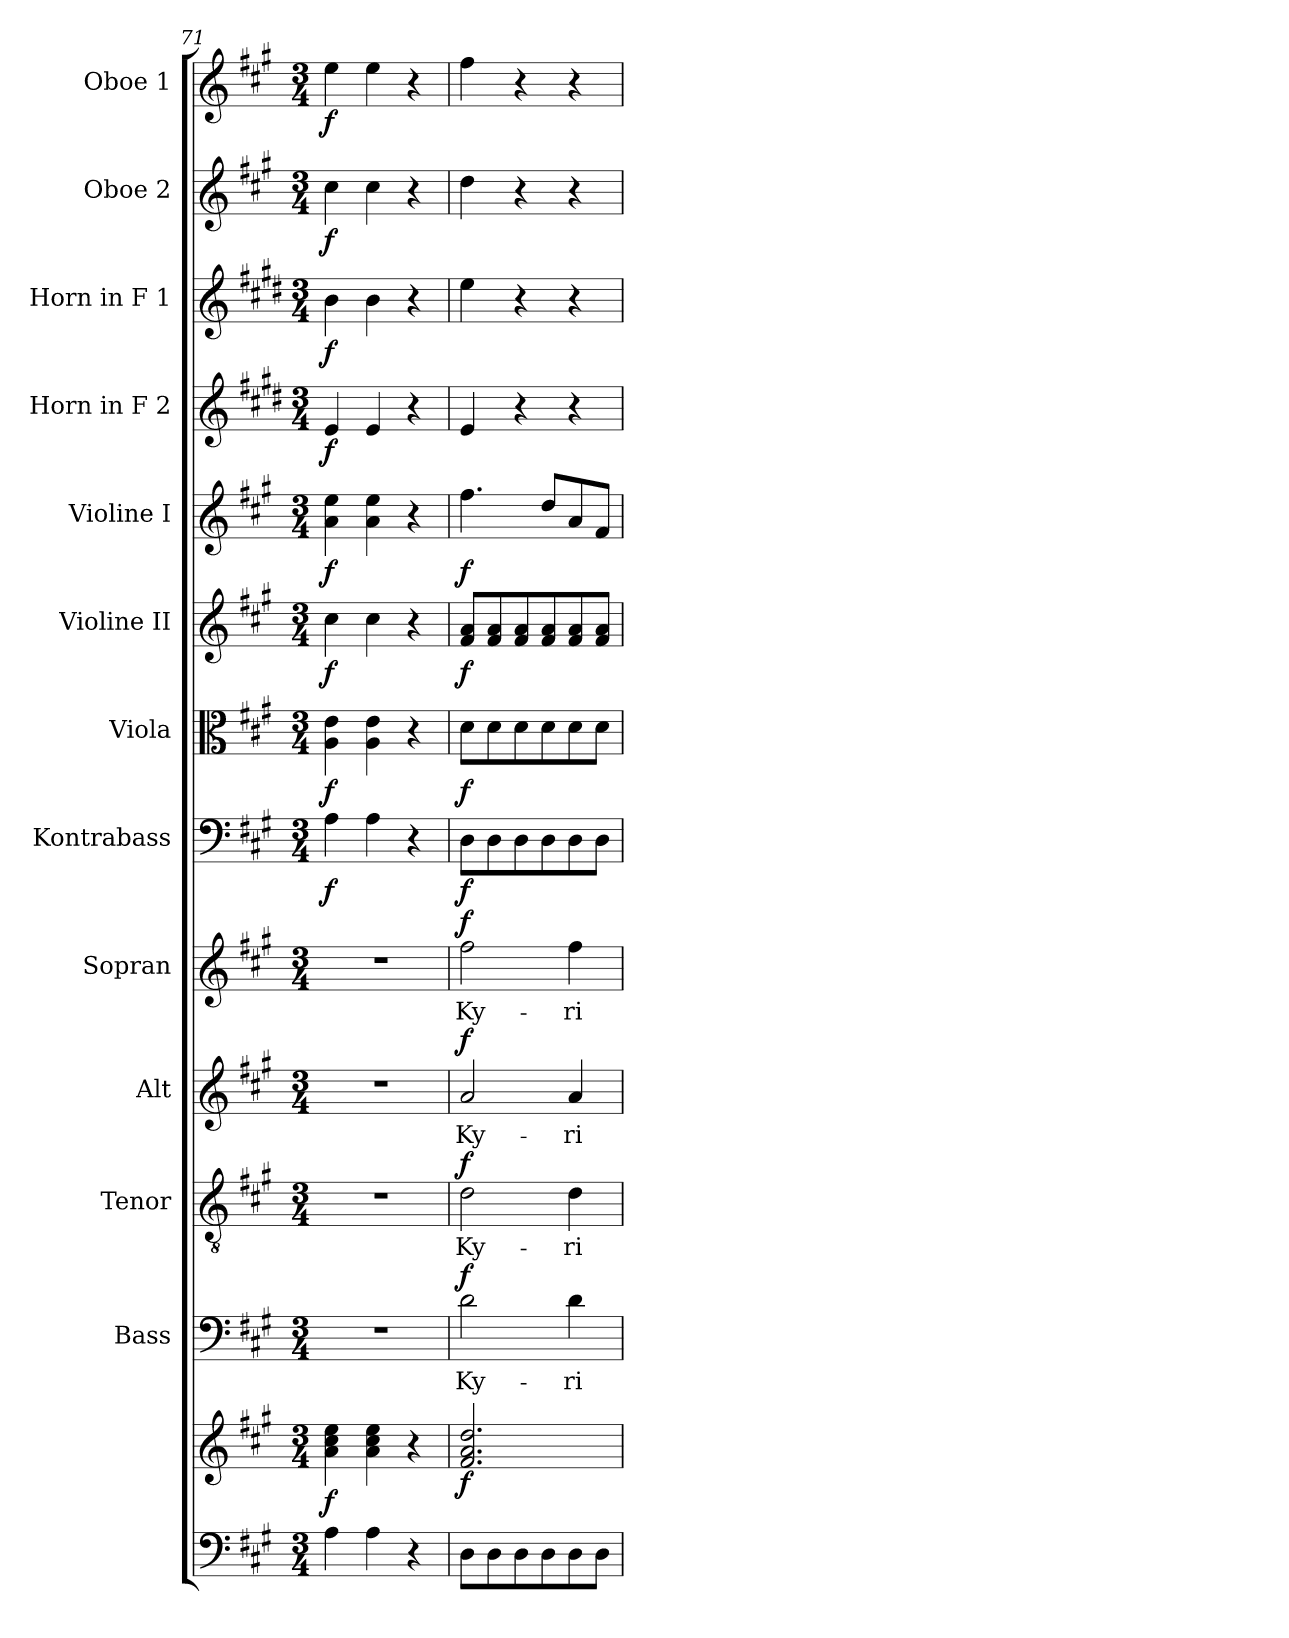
**kern	**kern	**dynam	**kern	**text	**dynam	**kern	**text	**dynam	**kern	**text	**dynam	**kern	**text	**dynam	**kern	**dynam	**kern	**dynam	**kern	**dynam	**kern	**dynam	**kern	**dynam	**kern	**dynam	**kern	**dynam	**kern	**dynam
*part13	*part13	*part13	*part12	*part12	*part12	*part11	*part11	*part11	*part10	*part10	*part10	*part9	*part9	*part9	*part8	*part8	*part7	*part7	*part6	*part6	*part5	*part5	*part4	*part4	*part3	*part3	*part2	*part2	*part1	*part1
*staff14	*staff13	*staff13/14	*staff12	*staff12	*staff12	*staff11	*staff11	*staff11	*staff10	*staff10	*staff10	*staff9	*staff9	*staff9	*staff8	*staff8	*staff7	*staff7	*staff6	*staff6	*staff5	*staff5	*staff4	*staff4	*staff3	*staff3	*staff2	*staff2	*staff1	*staff1
*	*	*	*I"Bass	*	*	*I"Tenor	*	*	*I"Alt	*	*	*I"Sopran	*	*	*I"Kontrabass	*	*I"Viola	*	*I"Violine II	*	*I"Violine I	*	*I"Horn in F 2	*	*I"Horn in F 1	*	*I"Oboe 2	*	*I"Oboe 1	*
*	*	*	*I'B.	*	*	*I'T.	*	*	*I'A.	*	*	*I'S.	*	*	*I'Kb.	*	*I'Vla.	*	*I'Vl. II	*	*I'Vl. I	*	*	*	*	*	*I'Ob.. 2	*	*I'Ob. 1	*
*clefF4	*clefG2	*	*clefF4	*	*	*clefGv2	*	*	*clefG2	*	*	*clefG2	*	*	*clefF4	*	*clefC3	*	*clefG2	*	*clefG2	*	*clefG2	*	*clefG2	*	*clefG2	*	*clefG2	*
*	*	*	*	*	*	*	*	*	*	*	*	*	*	*	*ITrd7c12	*	*	*	*	*	*	*	*ITrd4c7	*	*ITrd4c7	*	*	*	*	*
*k[f#c#g#]	*k[f#c#g#]	*	*k[f#c#g#]	*	*	*k[f#c#g#]	*	*	*k[f#c#g#]	*	*	*k[f#c#g#]	*	*	*k[f#c#g#]	*	*k[f#c#g#]	*	*k[f#c#g#]	*	*k[f#c#g#]	*	*k[f#c#g#]	*	*k[f#c#g#]	*	*k[f#c#g#]	*	*k[f#c#g#]	*
*A:	*A:	*	*A:	*	*	*A:	*	*	*A:	*	*	*A:	*	*	*A:	*	*A:	*	*A:	*	*A:	*	*A:	*	*A:	*	*A:	*	*A:	*
*M3/4	*M3/4	*	*M3/4	*	*	*M3/4	*	*	*M3/4	*	*	*M3/4	*	*	*M3/4	*	*M3/4	*	*M3/4	*	*M3/4	*	*M3/4	*	*M3/4	*	*M3/4	*	*M3/4	*
=71	=71	=71	=71	=71	=71	=71	=71	=71	=71	=71	=71	=71	=71	=71	=71	=71	=71	=71	=71	=71	=71	=71	=71	=71	=71	=71	=71	=71	=71	=71
!	!	!LO:DY:b	!	!	!	!	!	!	!	!	!	!	!	!	!	!LO:DY:b	!	!LO:DY:b	!	!LO:DY:b	!	!LO:DY:b	!	!LO:DY:b	!	!LO:DY:b	!	!LO:DY:b	!	!LO:DY:b
4A\	4a\ 4cc#\ 4ee\	f	2.r	.	.	2.r	.	.	2.r	.	.	2.r	.	.	4AA\	f	4A\ 4e\	f	4cc#\	f	4a\ 4ee\	f	4A/	f	4e\	f	4cc#\	f	4ee\	f
4A\	4a\ 4cc#\ 4ee\	.	.	.	.	.	.	.	.	.	.	.	.	.	4AA\	.	4A\ 4e\	.	4cc#\	.	4a\ 4ee\	.	4A/	.	4e\	.	4cc#\	.	4ee\	.
4r	4r	.	.	.	.	.	.	.	.	.	.	.	.	.	4r	.	4r	.	4r	.	4r	.	4r	.	4r	.	4r	.	4r	.
!!LO:PB:g=z
=72	=72	=72	=72	=72	=72	=72	=72	=72	=72	=72	=72	=72	=72	=72	=72	=72	=72	=72	=72	=72	=72	=72	=72	=72	=72	=72	=72	=72	=72	=72
!	!	!LO:DY:b	!	!LO:LY:b	!LO:DY:a	!	!LO:LY:b	!LO:DY:a	!	!LO:LY:b	!LO:DY:a	!	!LO:LY:b	!LO:DY:a	!	!LO:DY:b	!	!LO:DY:b	!	!LO:DY:b	!	!LO:DY:b	!	!	!	!	!	!	!	!
8D\L	2.f#/ 2.a/ 2.dd/	f	2d\	Ky-	f	2d\	Ky-	f	2a/	Ky-	f	2ff#\	Ky-	f	8DD\L	f	8d\L	f	8f#/ 8a/L	f	4.ff#\	f	4A/	.	4a\	.	4dd\	.	4ff#\	.
8D\	.	.	.	.	.	.	.	.	.	.	.	.	.	.	8DD\	.	8d\	.	8f#/ 8a/	.	.	.	.	.	.	.	.	.	.	.
8D\	.	.	.	.	.	.	.	.	.	.	.	.	.	.	8DD\	.	8d\	.	8f#/ 8a/	.	.	.	4r	.	4r	.	4r	.	4r	.
8D\	.	.	.	.	.	.	.	.	.	.	.	.	.	.	8DD\	.	8d\	.	8f#/ 8a/	.	8dd/L	.	.	.	.	.	.	.	.	.
!	!	!	!	!LO:LY:b	!	!	!LO:LY:b	!	!	!LO:LY:b	!	!	!LO:LY:b	!	!	!	!	!	!	!	!	!	!	!	!	!	!	!	!	!
8D\	.	.	4d\	-ri-	.	4d\	-ri-	.	4a/	-ri-	.	4ff#\	-ri-	.	8DD\	.	8d\	.	8f#/ 8a/	.	8a/	.	4r	.	4r	.	4r	.	4r	.
8D\J	.	.	.	.	.	.	.	.	.	.	.	.	.	.	8DD\J	.	8d\J	.	8f#/ 8a/J	.	8f#/J	.	.	.	.	.	.	.	.	.
=	=	=	=	=	=	=	=	=	=	=	=	=	=	=	=	=	=	=	=	=	=	=	=	=	=	=	=	=	=	=
*-	*-	*-	*-	*-	*-	*-	*-	*-	*-	*-	*-	*-	*-	*-	*-	*-	*-	*-	*-	*-	*-	*-	*-	*-	*-	*-	*-	*-	*-	*-
